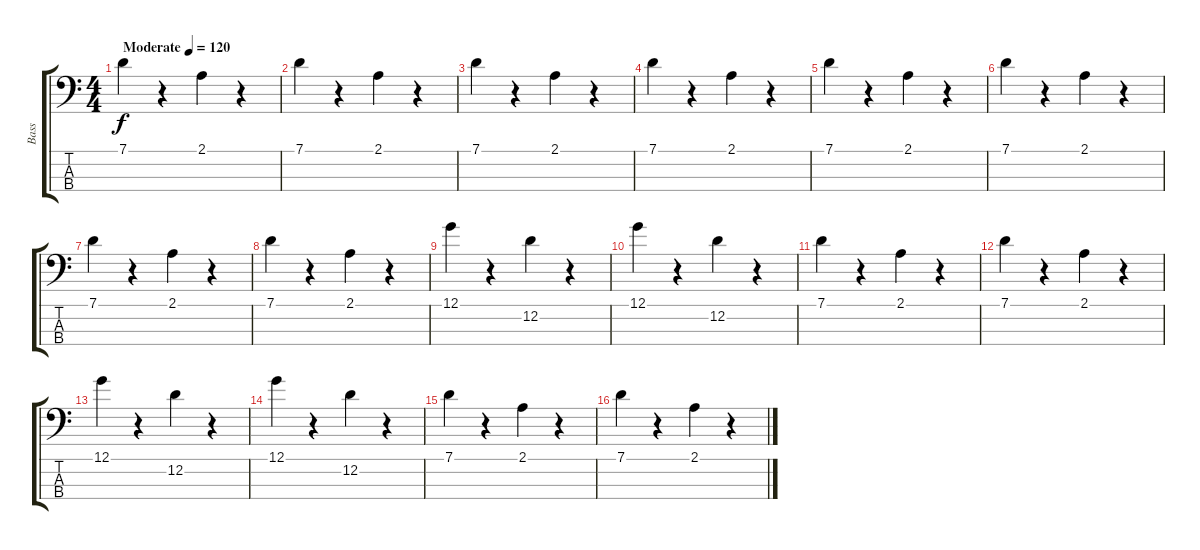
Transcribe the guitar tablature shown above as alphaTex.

\track ("Bass" "Bass") {instrument electricbassfinger}
\staff {score tabs}
\tuning (G2 D2 A1 E1) {hide}
\ts (4 4)
\tempo (120 "Moderate")
\clef f4
\ks c
7.1.4{dy f instrument electricbassfinger} r.4 2.1.4 r.4 |
7.1.4 r.4 2.1.4 r.4 |
7.1.4 r.4 2.1.4 r.4 |
7.1.4 r.4 2.1.4 r.4 |
7.1.4 r.4 2.1.4 r.4 |
7.1.4 r.4 2.1.4 r.4 |
7.1.4 r.4 2.1.4 r.4 |
7.1.4 r.4 2.1.4 r.4 |
12.1.4 r.4 12.2.4 r.4 |
12.1.4 r.4 12.2.4 r.4 |
7.1.4 r.4 2.1.4 r.4 |
7.1.4 r.4 2.1.4 r.4 |
12.1.4 r.4 12.2.4 r.4 |
12.1.4 r.4 12.2.4 r.4 |
7.1.4 r.4 2.1.4 r.4 |
7.1.4 r.4 2.1.4 r.4
